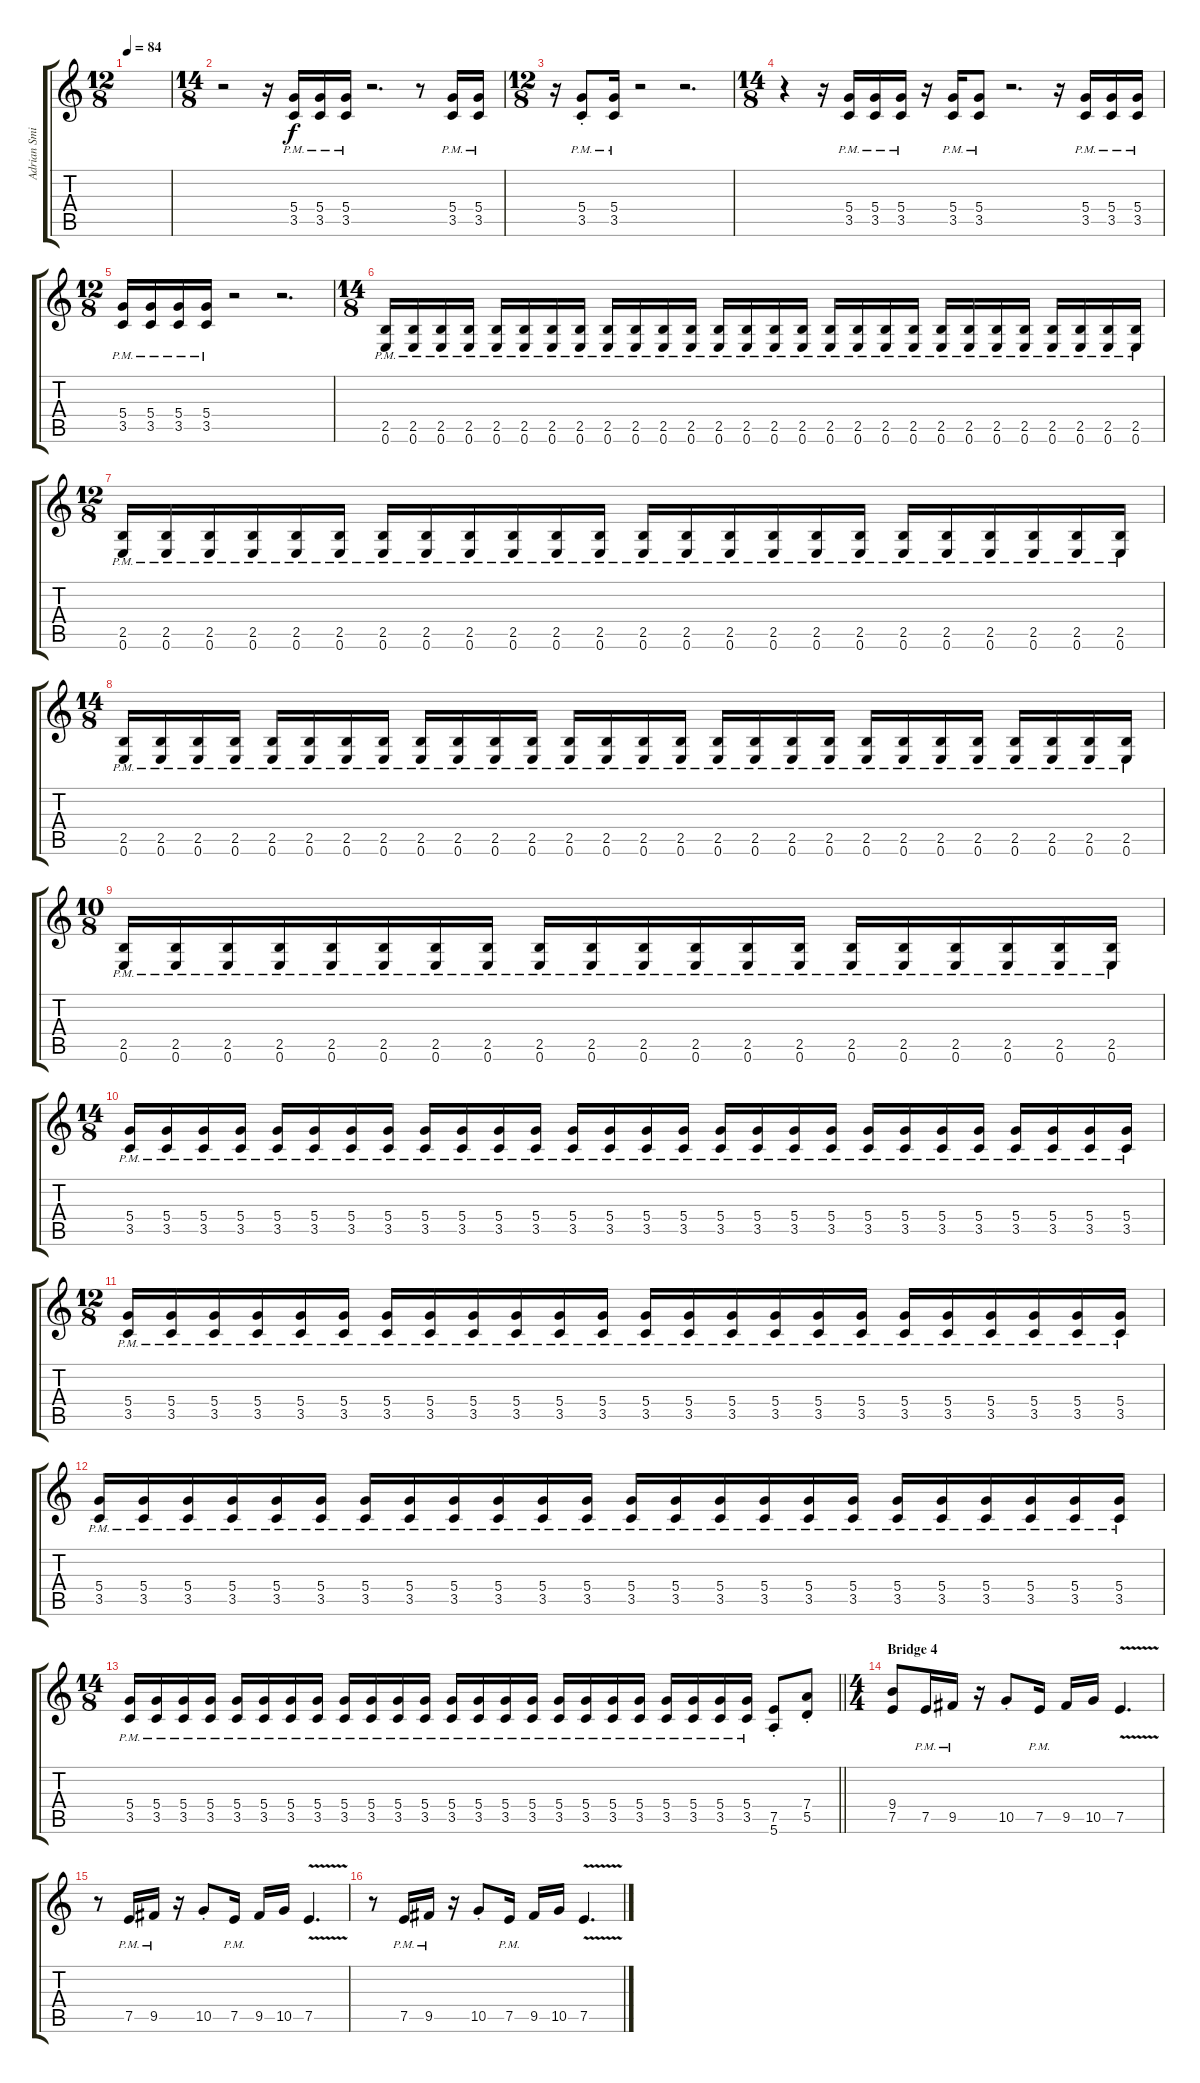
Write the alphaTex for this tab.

\track ("Adrian Smith" "Adrian Smi") {instrument overdrivenguitar}
\staff {score tabs}
\tuning (E4 B3 G3 D3 A2 E2) {hide}
\ts (12 8)
\tempo 84
\clef g2
\ks c
|
\ts (14 8)
r.2 r.16 (5.4{pm} 3.5{pm}).16 (5.4{pm} 3.5{pm}).16 (5.4{pm} 3.5{pm}).16 r.2{d} r.8 (5.4{pm} 3.5{pm}).16 (5.4{pm} 3.5{pm}).16 |
\ts (12 8)
r.16 (5.4{pm st} 3.5{pm st}).8 (5.4{pm} 3.5{pm}).16 r.2 r.2{d} |
\ts (14 8)
r.4 r.16 (5.4{pm} 3.5{pm}).16 (5.4{pm} 3.5{pm}).16 (5.4{pm} 3.5{pm}).16 r.16 (5.4{pm} 3.5{pm}).16 (5.4{pm} 3.5{pm}).8 r.2{d} r.16 (5.4{pm} 3.5{pm}).16 (5.4{pm} 3.5{pm}).16 (5.4{pm} 3.5{pm}).16 |
\ts (12 8)
(5.4{pm} 3.5{pm}).16 (5.4{pm} 3.5{pm}).16 (5.4{pm} 3.5{pm}).16 (5.4{pm} 3.5{pm}).16 r.2 r.2{d} |
\ts (14 8)
(2.5{pm} 0.6{pm}).16 (2.5{pm} 0.6{pm}).16 (2.5{pm} 0.6{pm}).16 (2.5{pm} 0.6{pm}).16 (2.5{pm} 0.6{pm}).16 (2.5{pm} 0.6{pm}).16 (2.5{pm} 0.6{pm}).16 (2.5{pm} 0.6{pm}).16 (2.5{pm} 0.6{pm}).16 (2.5{pm} 0.6{pm}).16 (2.5{pm} 0.6{pm}).16 (2.5{pm} 0.6{pm}).16 (2.5{pm} 0.6{pm}).16 (2.5{pm} 0.6{pm}).16 (2.5{pm} 0.6{pm}).16 (2.5{pm} 0.6{pm}).16 (2.5{pm} 0.6{pm}).16 (2.5{pm} 0.6{pm}).16 (2.5{pm} 0.6{pm}).16 (2.5{pm} 0.6{pm}).16 (2.5{pm} 0.6{pm}).16 (2.5{pm} 0.6{pm}).16 (2.5{pm} 0.6{pm}).16 (2.5{pm} 0.6{pm}).16 (2.5{pm} 0.6{pm}).16 (2.5{pm} 0.6{pm}).16 (2.5{pm} 0.6{pm}).16 (2.5{pm} 0.6{pm}).16 |
\ts (12 8)
(2.5{pm} 0.6{pm}).16 (2.5{pm} 0.6{pm}).16 (2.5{pm} 0.6{pm}).16 (2.5{pm} 0.6{pm}).16 (2.5{pm} 0.6{pm}).16 (2.5{pm} 0.6{pm}).16 (2.5{pm} 0.6{pm}).16 (2.5{pm} 0.6{pm}).16 (2.5{pm} 0.6{pm}).16 (2.5{pm} 0.6{pm}).16 (2.5{pm} 0.6{pm}).16 (2.5{pm} 0.6{pm}).16 (2.5{pm} 0.6{pm}).16 (2.5{pm} 0.6{pm}).16 (2.5{pm} 0.6{pm}).16 (2.5{pm} 0.6{pm}).16 (2.5{pm} 0.6{pm}).16 (2.5{pm} 0.6{pm}).16 (2.5{pm} 0.6{pm}).16 (2.5{pm} 0.6{pm}).16 (2.5{pm} 0.6{pm}).16 (2.5{pm} 0.6{pm}).16 (2.5{pm} 0.6{pm}).16 (2.5{pm} 0.6{pm}).16 |
\ts (14 8)
(2.5{pm} 0.6{pm}).16 (2.5{pm} 0.6{pm}).16 (2.5{pm} 0.6{pm}).16 (2.5{pm} 0.6{pm}).16 (2.5{pm} 0.6{pm}).16 (2.5{pm} 0.6{pm}).16 (2.5{pm} 0.6{pm}).16 (2.5{pm} 0.6{pm}).16 (2.5{pm} 0.6{pm}).16 (2.5{pm} 0.6{pm}).16 (2.5{pm} 0.6{pm}).16 (2.5{pm} 0.6{pm}).16 (2.5{pm} 0.6{pm}).16 (2.5{pm} 0.6{pm}).16 (2.5{pm} 0.6{pm}).16 (2.5{pm} 0.6{pm}).16 (2.5{pm} 0.6{pm}).16 (2.5{pm} 0.6{pm}).16 (2.5{pm} 0.6{pm}).16 (2.5{pm} 0.6{pm}).16 (2.5{pm} 0.6{pm}).16 (2.5{pm} 0.6{pm}).16 (2.5{pm} 0.6{pm}).16 (2.5{pm} 0.6{pm}).16 (2.5{pm} 0.6{pm}).16 (2.5{pm} 0.6{pm}).16 (2.5{pm} 0.6{pm}).16 (2.5{pm} 0.6{pm}).16 |
\ts (10 8)
(2.5{pm} 0.6{pm}).16 (2.5{pm} 0.6{pm}).16 (2.5{pm} 0.6{pm}).16 (2.5{pm} 0.6{pm}).16 (2.5{pm} 0.6{pm}).16 (2.5{pm} 0.6{pm}).16 (2.5{pm} 0.6{pm}).16 (2.5{pm} 0.6{pm}).16 (2.5{pm} 0.6{pm}).16 (2.5{pm} 0.6{pm}).16 (2.5{pm} 0.6{pm}).16 (2.5{pm} 0.6{pm}).16 (2.5{pm} 0.6{pm}).16 (2.5{pm} 0.6{pm}).16 (2.5{pm} 0.6{pm}).16 (2.5{pm} 0.6{pm}).16 (2.5{pm} 0.6{pm}).16 (2.5{pm} 0.6{pm}).16 (2.5{pm} 0.6{pm}).16 (2.5{pm} 0.6{pm}).16 |
\ts (14 8)
(5.4{pm} 3.5{pm}).16 (5.4{pm} 3.5{pm}).16 (5.4{pm} 3.5{pm}).16 (5.4{pm} 3.5{pm}).16 (5.4{pm} 3.5{pm}).16 (5.4{pm} 3.5{pm}).16 (5.4{pm} 3.5{pm}).16 (5.4{pm} 3.5{pm}).16 (5.4{pm} 3.5{pm}).16 (5.4{pm} 3.5{pm}).16 (5.4{pm} 3.5{pm}).16 (5.4{pm} 3.5{pm}).16 (5.4{pm} 3.5{pm}).16 (5.4{pm} 3.5{pm}).16 (5.4{pm} 3.5{pm}).16 (5.4{pm} 3.5{pm}).16 (5.4{pm} 3.5{pm}).16 (5.4{pm} 3.5{pm}).16 (5.4{pm} 3.5{pm}).16 (5.4{pm} 3.5{pm}).16 (5.4{pm} 3.5{pm}).16 (5.4{pm} 3.5{pm}).16 (5.4{pm} 3.5{pm}).16 (5.4{pm} 3.5{pm}).16 (5.4{pm} 3.5{pm}).16 (5.4{pm} 3.5{pm}).16 (5.4{pm} 3.5{pm}).16 (5.4{pm} 3.5{pm}).16 |
\ts (12 8)
(5.4{pm} 3.5{pm}).16 (5.4{pm} 3.5{pm}).16 (5.4{pm} 3.5{pm}).16 (5.4{pm} 3.5{pm}).16 (5.4{pm} 3.5{pm}).16 (5.4{pm} 3.5{pm}).16 (5.4{pm} 3.5{pm}).16 (5.4{pm} 3.5{pm}).16 (5.4{pm} 3.5{pm}).16 (5.4{pm} 3.5{pm}).16 (5.4{pm} 3.5{pm}).16 (5.4{pm} 3.5{pm}).16 (5.4{pm} 3.5{pm}).16 (5.4{pm} 3.5{pm}).16 (5.4{pm} 3.5{pm}).16 (5.4{pm} 3.5{pm}).16 (5.4{pm} 3.5{pm}).16 (5.4{pm} 3.5{pm}).16 (5.4{pm} 3.5{pm}).16 (5.4{pm} 3.5{pm}).16 (5.4{pm} 3.5{pm}).16 (5.4{pm} 3.5{pm}).16 (5.4{pm} 3.5{pm}).16 (5.4{pm} 3.5{pm}).16 |
(5.4{pm} 3.5{pm}).16 (5.4{pm} 3.5{pm}).16 (5.4{pm} 3.5{pm}).16 (5.4{pm} 3.5{pm}).16 (5.4{pm} 3.5{pm}).16 (5.4{pm} 3.5{pm}).16 (5.4{pm} 3.5{pm}).16 (5.4{pm} 3.5{pm}).16 (5.4{pm} 3.5{pm}).16 (5.4{pm} 3.5{pm}).16 (5.4{pm} 3.5{pm}).16 (5.4{pm} 3.5{pm}).16 (5.4{pm} 3.5{pm}).16 (5.4{pm} 3.5{pm}).16 (5.4{pm} 3.5{pm}).16 (5.4{pm} 3.5{pm}).16 (5.4{pm} 3.5{pm}).16 (5.4{pm} 3.5{pm}).16 (5.4{pm} 3.5{pm}).16 (5.4{pm} 3.5{pm}).16 (5.4{pm} 3.5{pm}).16 (5.4{pm} 3.5{pm}).16 (5.4{pm} 3.5{pm}).16 (5.4{pm} 3.5{pm}).16 |
\ts (14 8)
\barLineRight lightlight
(5.4{pm} 3.5{pm}).16 (5.4{pm} 3.5{pm}).16 (5.4{pm} 3.5{pm}).16 (5.4{pm} 3.5{pm}).16 (5.4{pm} 3.5{pm}).16 (5.4{pm} 3.5{pm}).16 (5.4{pm} 3.5{pm}).16 (5.4{pm} 3.5{pm}).16 (5.4{pm} 3.5{pm}).16 (5.4{pm} 3.5{pm}).16 (5.4{pm} 3.5{pm}).16 (5.4{pm} 3.5{pm}).16 (5.4{pm} 3.5{pm}).16 (5.4{pm} 3.5{pm}).16 (5.4{pm} 3.5{pm}).16 (5.4{pm} 3.5{pm}).16 (5.4{pm} 3.5{pm}).16 (5.4{pm} 3.5{pm}).16 (5.4{pm} 3.5{pm}).16 (5.4{pm} 3.5{pm}).16 (5.4{pm} 3.5{pm}).16 (5.4{pm} 3.5{pm}).16 (5.4{pm} 3.5{pm}).16 (5.4{pm} 3.5{pm}).16 (7.5{st} 5.6{st}).8 (7.4{st} 5.5{st}).8 |
\ts (4 4)
\section ("" "Bridge 4")
(9.4 7.5).8 7.5{pm}.16 9.5{pm}.16 r.16 10.5{st}.8 7.5{pm}.16 9.5.16 10.5.16 7.5{v}.4{d} |
r.8 7.5{pm}.16 9.5{pm}.16 r.16 10.5{st}.8 7.5{pm}.16 9.5.16 10.5.16 7.5{v}.4{d} |
r.8 7.5{pm}.16 9.5{pm}.16 r.16 10.5{st}.8 7.5{pm}.16 9.5.16 10.5.16 7.5{v}.4{d}
